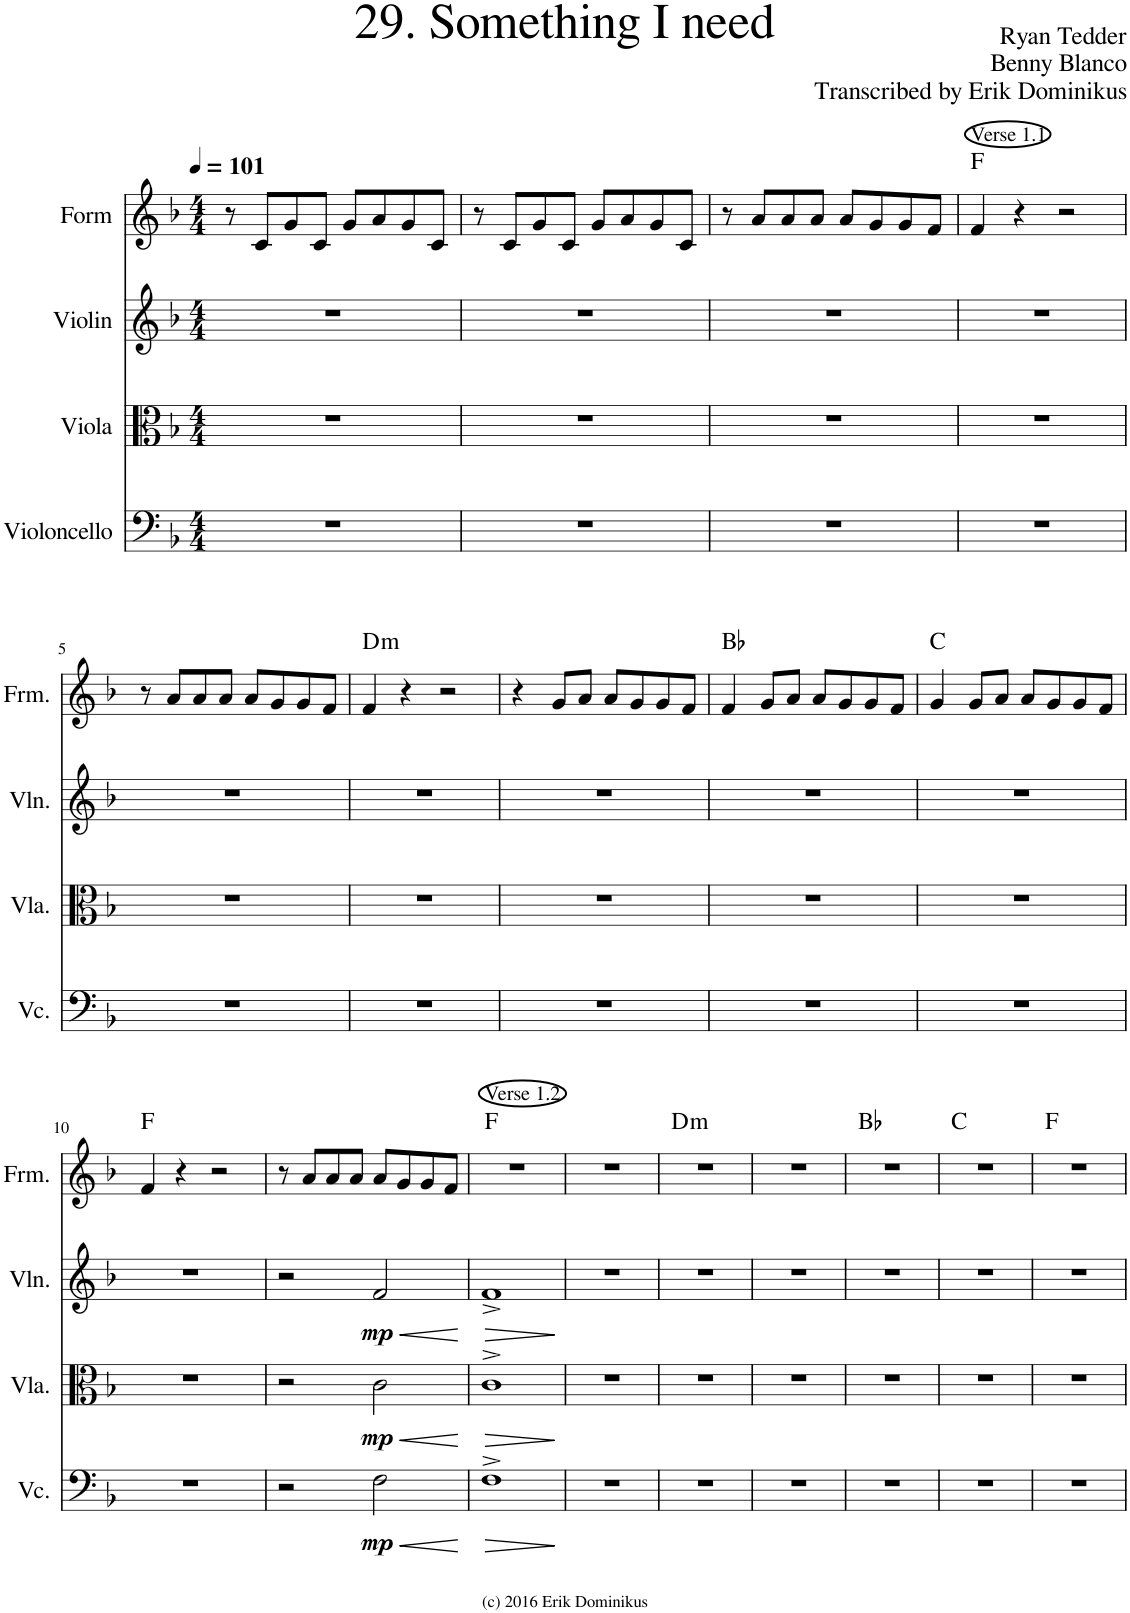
**kern	**dynam	**kern	**dynam	**kern	**dynam	**kern	**harte
*part4	*part4	*part3	*part3	*part2	*part2	*part1	*part1
*staff4	*staff4	*staff3	*staff3	*staff2	*staff2	*staff1	*
*I"Violoncello	*	*I"Viola	*	*I"Violin	*	*I"Form	*
*I'Vc.	*	*I'Vla.	*	*I'Vln.	*	*I'Frm.	*
*clefF4	*	*clefC3	*	*clefG2	*	*clefG2	*
*k[b-]	*	*k[b-]	*	*k[b-]	*	*k[b-]	*
*M4/4	*	*M4/4	*	*M4/4	*	*M4/4	*
*MM101	*	*MM101	*	*MM101	*	*MM101	*
=1	=1	=1	=1	=1	=1	=1	=1
1r	.	1r	.	1r	.	8r	.
.	.	.	.	.	.	8c/L	.
.	.	.	.	.	.	8g/	.
.	.	.	.	.	.	8c/J	.
.	.	.	.	.	.	8g/L	.
.	.	.	.	.	.	8a/	.
.	.	.	.	.	.	8g/	.
.	.	.	.	.	.	8c/J	.
=2	=2	=2	=2	=2	=2	=2	=2
1r	.	1r	.	1r	.	8r	.
.	.	.	.	.	.	8c/L	.
.	.	.	.	.	.	8g/	.
.	.	.	.	.	.	8c/J	.
.	.	.	.	.	.	8g/L	.
.	.	.	.	.	.	8a/	.
.	.	.	.	.	.	8g/	.
.	.	.	.	.	.	8c/J	.
=3	=3	=3	=3	=3	=3	=3	=3
1r	.	1r	.	1r	.	8r	.
.	.	.	.	.	.	8a/L	.
.	.	.	.	.	.	8a/	.
.	.	.	.	.	.	8a/J	.
.	.	.	.	.	.	8a/L	.
.	.	.	.	.	.	8g/	.
.	.	.	.	.	.	8g/	.
.	.	.	.	.	.	8f/J	.
=4	=4	=4	=4	=4	=4	=4	=4
!	!	!	!	!	!	!LO:TX:a:t=Verse 1.1	!
1r	.	1r	.	1r	.	4f/	F:maj
.	.	.	.	.	.	4r	.
.	.	.	.	.	.	2r	.
!!LO:LB:g=z
=5	=5	=5	=5	=5	=5	=5	=5
1r	.	1r	.	1r	.	8r	.
.	.	.	.	.	.	8a/L	.
.	.	.	.	.	.	8a/	.
.	.	.	.	.	.	8a/J	.
.	.	.	.	.	.	8a/L	.
.	.	.	.	.	.	8g/	.
.	.	.	.	.	.	8g/	.
.	.	.	.	.	.	8f/J	.
=6	=6	=6	=6	=6	=6	=6	=6
!	!	!	!	!	!	!	!LO:H:kt=m
1r	.	1r	.	1r	.	4f/	D:min
.	.	.	.	.	.	4r	.
.	.	.	.	.	.	2r	.
=7	=7	=7	=7	=7	=7	=7	=7
1r	.	1r	.	1r	.	4r	.
.	.	.	.	.	.	8g/L	.
.	.	.	.	.	.	8a/J	.
.	.	.	.	.	.	8a/L	.
.	.	.	.	.	.	8g/	.
.	.	.	.	.	.	8g/	.
.	.	.	.	.	.	8f/J	.
=8	=8	=8	=8	=8	=8	=8	=8
1r	.	1r	.	1r	.	4f/	Bb:maj
.	.	.	.	.	.	8g/L	.
.	.	.	.	.	.	8a/J	.
.	.	.	.	.	.	8a/L	.
.	.	.	.	.	.	8g/	.
.	.	.	.	.	.	8g/	.
.	.	.	.	.	.	8f/J	.
=9	=9	=9	=9	=9	=9	=9	=9
1r	.	1r	.	1r	.	4g/	C:maj
.	.	.	.	.	.	8g/L	.
.	.	.	.	.	.	8a/J	.
.	.	.	.	.	.	8a/L	.
.	.	.	.	.	.	8g/	.
.	.	.	.	.	.	8g/	.
.	.	.	.	.	.	8f/J	.
!!LO:LB:g=z
=10	=10	=10	=10	=10	=10	=10	=10
1r	.	1r	.	1r	.	4f/	F:maj
.	.	.	.	.	.	4r	.
.	.	.	.	.	.	2r	.
=11	=11	=11	=11	=11	=11	=11	=11
2r	.	2r	.	2r	.	8r	.
.	.	.	.	.	.	8a/L	.
.	.	.	.	.	.	8a/	.
.	.	.	.	.	.	8a/J	.
!	!LO:HP:b	!	!LO:HP:b	!	!LO:HP:b	!	!
!	!LO:DY:n=1:b	!	!LO:DY:n=1:b	!	!LO:DY:n=1:b	!	!
2F\	< mp	2c\	< mp	2f/	< mp	8a/L	.
.	.	.	.	.	.	8g/	.
.	.	.	.	.	.	8g/	.
.	.	.	.	.	.	8f/J	.
.	[	.	[	.	[	.	.
=12	=12	=12	=12	=12	=12	=12	=12
!	!	!	!	!	!	!LO:TX:a:t=Verse 1.2	!
!	!LO:HP:b	!	!LO:HP:b	!	!LO:HP:b	!	!
1F^	>	1c^	>	1f^	>	1r	F:maj
.	]	.	]	.	]	.	.
=13	=13	=13	=13	=13	=13	=13	=13
1r	.	1r	.	1r	.	1r	.
=14	=14	=14	=14	=14	=14	=14	=14
!	!	!	!	!	!	!	!LO:H:kt=m
1r	.	1r	.	1r	.	1r	D:min
=15	=15	=15	=15	=15	=15	=15	=15
1r	.	1r	.	1r	.	1r	.
=16	=16	=16	=16	=16	=16	=16	=16
1r	.	1r	.	1r	.	1r	Bb:maj
=17	=17	=17	=17	=17	=17	=17	=17
1r	.	1r	.	1r	.	1r	C:maj
=18	=18	=18	=18	=18	=18	=18	=18
1r	.	1r	.	1r	.	1r	F:maj
=	=	=	=	=	=	=	=
*-	*-	*-	*-	*-	*-	*-	*-
